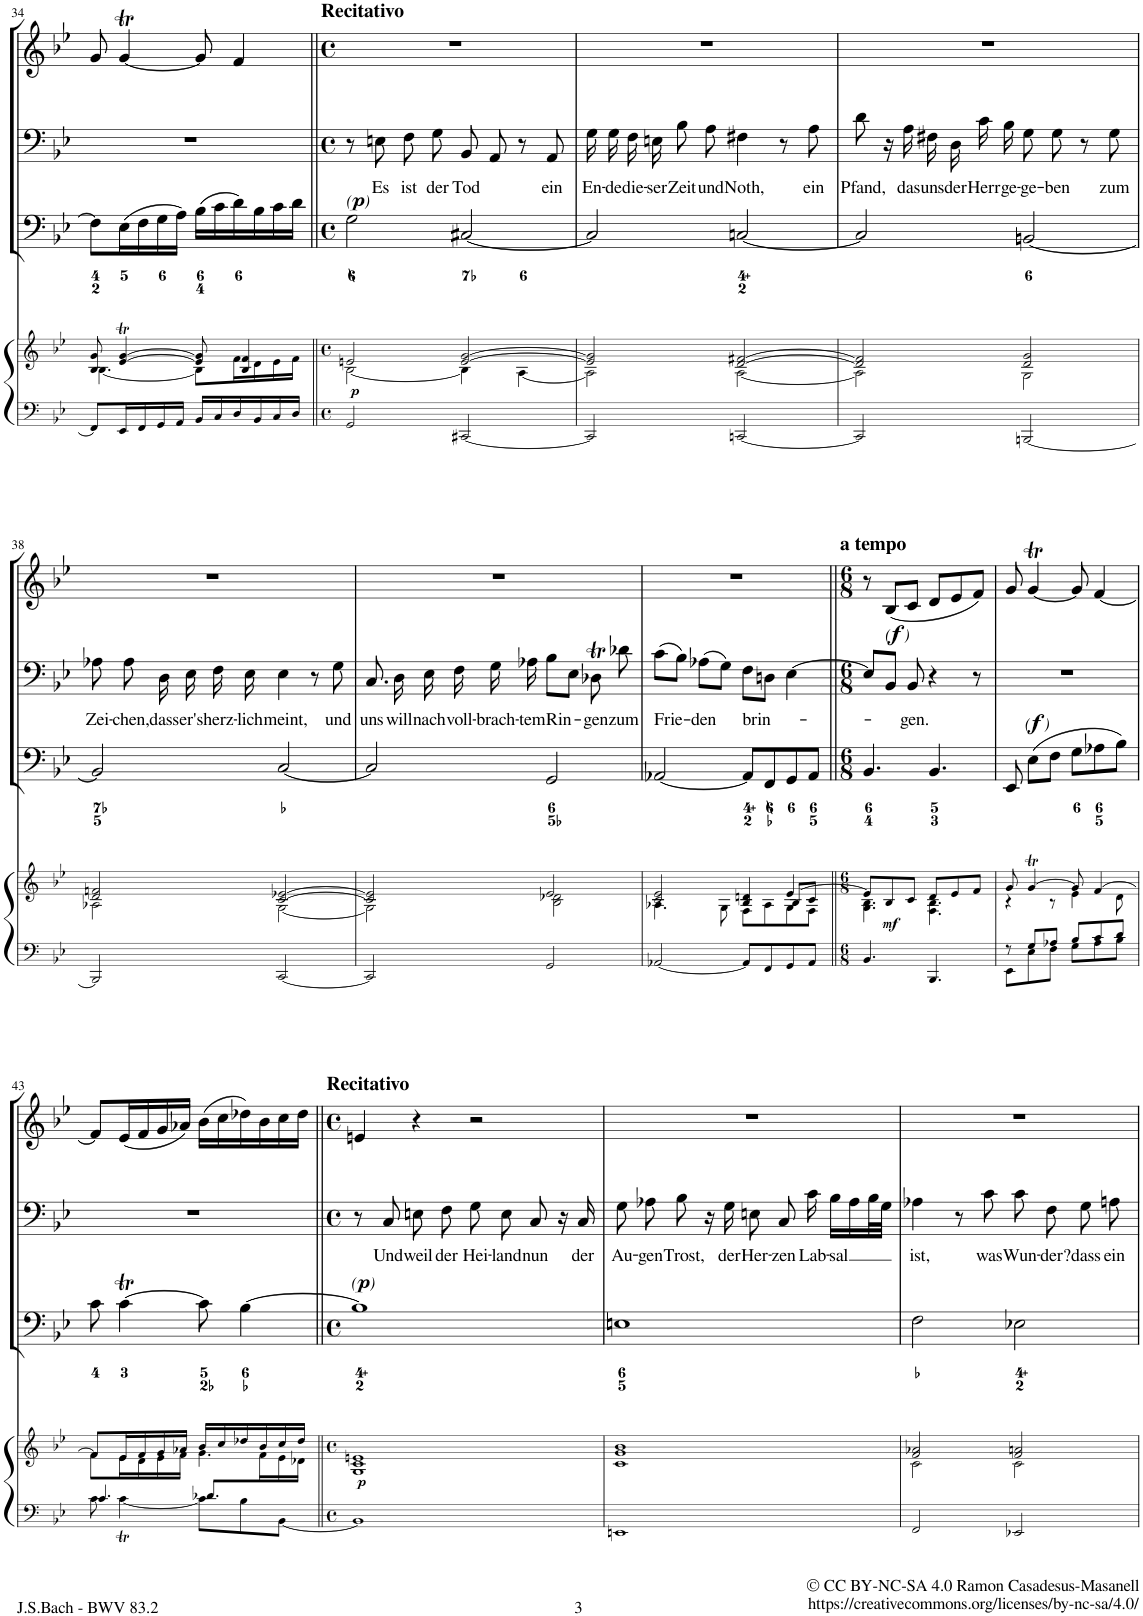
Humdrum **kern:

**kern	**kern	**dynam	**kern	**dynam	**kern	**text	**kern	**dynam
*part4	*part4	*part4	*part3	*part3	*part2	*part2	*part1	*part1
*staff5	*staff4	*staff4/5	*staff3	*staff3	*staff2	*staff2	*staff1	*staff1
*I"Piano reduction	*	*	*I"Continuo	*	*I"Basso	*	*I"Violinio I.II. e Viola.	*
*I'Pno	*	*	*	*	*	*	*	*
!!LO:PB:g=z
*clefF4	*clefG2	*	*clefF4	*	*clefF4	*	*clefG2	*
*k[b-e-]	*k[b-e-]	*	*k[b-e-]	*	*k[b-e-]	*	*k[b-e-]	*
*M6/8	*M6/8	*	*M6/8	*	*M6/8	*	*M6/8	*
=34	=34	=34	=34	=34	=34	=34	=34	=34
*	*^	*	*	*	*	*	*	*
8FF/L]	8B-/ 8g/	[4.B-\	.	8F\L]	.	2.r	.	8g/	.
16EE-/L	[4e-/T [4g/T	.	.	(16E-\L	.	.	.	[4gT/	.
16FF/	.	.	.	16F\	.	.	.	.	.
16GG/	.	.	.	16G\	.	.	.	.	.
16AA/JJ	.	.	.	16A\JJ)	.	.	.	.	.
16BB-/LL	8e-/] 8g/]	8B-\L]	.	(16B-\LL	.	.	.	8g/]	.
16C/	.	.	.	16c\	.	.	.	.	.
16D/	4B-/ 4f/	16f\L	.	16d\)	.	.	.	4f/	.
16BB-/	.	16d\	.	16B-\	.	.	.	.	.
16C/	.	16e-\	.	16c\	.	.	.	.	.
16D/JJ	.	16f\JJ	.	16d\JJ	.	.	.	.	.
=35||	=35||	=35||	=35||	=35||	=35||	=35||	=35||	=35||	=35||
*M4/4	*M4/4	*	*	*M4/4	*	*M4/4	*	*M4/4	*
*met(c)	*met(c)	*	*	*met(c)	*	*met(c)	*	*met(c)	*
!	!	!	!	!	!	!	!	!LO:TX:a:B:t=Recitativo	!
!	!	!	!LO:DY:b	!	!LO:DY:a	!	!	!	!
!	!	!	!	!	!LO:DY:n=1:a	!	!	!	!
!	!	!	!	!	!LO:DY:n=2:a	!	!	!	!
2GG/	2en/	[2B-\	p	2G\	other-dynamics p other-dynamics	8r	.	1r	.
!	!	!	!	!	!	!	!LO:LY:b	!	!
.	.	.	.	.	.	8En\	Es	.	.
!	!	!	!	!	!	!	!LO:LY:b	!	!
.	.	.	.	.	.	8F\	ist	.	.
!	!	!	!	!	!	!	!LO:LY:b	!	!
.	.	.	.	.	.	8G\	der	.	.
!	!	!	!	!	!	!	!LO:LY:b	!	!
[2CC#X/	[2e/ [2g/	4B-\]	.	[2C#X/	.	8BB-/	Tod	.	.
.	.	.	.	.	.	8AA/	.	.	.
.	.	[4A\	.	.	.	8r	.	.	.
!	!	!	!	!	!	!	!LO:LY:b	!	!
.	.	.	.	.	.	8AA/	ein	.	.
=36	=36	=36	=36	=36	=36	=36	=36	=36	=36
!	!	!	!	!	!	!	!LO:LY:b	!	!
2CC#/]	2e/] 2g/]	2A\]	.	2C#/]	.	16G\	En-	1r	.
!	!	!	!	!	!	!	!LO:LY:b	!	!
.	.	.	.	.	.	16G\	-de	.	.
!	!	!	!	!	!	!	!LO:LY:b	!	!
.	.	.	.	.	.	16F\	die-	.	.
!	!	!	!	!	!	!	!LO:LY:b	!	!
.	.	.	.	.	.	16En\	-ser	.	.
!	!	!	!	!	!	!	!LO:LY:b	!	!
.	.	.	.	.	.	8B-\	Zeit	.	.
!	!	!	!	!	!	!	!LO:LY:b	!	!
.	.	.	.	.	.	8A\	und	.	.
!	!	!	!	!	!	!	!LO:LY:b	!	!
[2CCn/	[2d/ [2f#X/	[2A\	.	[2Cn/	.	4F#X\	Noth,	.	.
.	.	.	.	.	.	8r	.	.	.
!	!	!	!	!	!	!	!LO:LY:b	!	!
.	.	.	.	.	.	8A\	ein	.	.
=37	=37	=37	=37	=37	=37	=37	=37	=37	=37
!	!	!	!	!	!	!	!LO:LY:b	!	!
2CC/]	2d/] 2f#/]	2A\]	.	2C/]	.	8d\	Pfand,	1r	.
.	.	.	.	.	.	16r	.	.	.
!	!	!	!	!	!	!	!LO:LY:b	!	!
.	.	.	.	.	.	16A\	das	.	.
!	!	!	!	!	!	!	!LO:LY:b	!	!
.	.	.	.	.	.	16F#X\	uns	.	.
!	!	!	!	!	!	!	!LO:LY:b	!	!
.	.	.	.	.	.	16D\	der	.	.
!	!	!	!	!	!	!	!LO:LY:b	!	!
.	.	.	.	.	.	16c\	Herr	.	.
!	!	!	!	!	!	!	!LO:LY:b	!	!
.	.	.	.	.	.	16B-\	ge-	.	.
!	!	!	!	!	!	!	!LO:LY:b	!	!
[2BBBn/	2d/ 2g/	2G\	.	[2BBn/	.	8G\	-ge-	.	.
!	!	!	!	!	!	!	!LO:LY:b	!	!
.	.	.	.	.	.	8G\	-ben	.	.
.	.	.	.	.	.	8r	.	.	.
!	!	!	!	!	!	!	!LO:LY:b	!	!
.	.	.	.	.	.	8G\	zum	.	.
!!LO:LB:g=z
=38	=38	=38	=38	=38	=38	=38	=38	=38	=38
!	!	!	!	!	!	!	!LO:LY:b	!	!
2BBB/]	2d/ 2fn/	2A-X\	.	2BB/]	.	8A-X\	Zei-	1r	.
!	!	!	!	!	!	!	!LO:LY:b	!	!
.	.	.	.	.	.	8A-\	-chen,	.	.
!	!	!	!	!	!	!	!LO:LY:b	!	!
.	.	.	.	.	.	16D\	dass	.	.
!	!	!	!	!	!	!	!LO:LY:b	!	!
.	.	.	.	.	.	16E-\	er's	.	.
!	!	!	!	!	!	!	!LO:LY:b	!	!
.	.	.	.	.	.	16F\	herz-	.	.
!	!	!	!	!	!	!	!LO:LY:b	!	!
.	.	.	.	.	.	16E-\	-lich	.	.
!	!	!	!	!	!	!	!LO:LY:b	!	!
[2CC/	[2c/ [2e-X/	[2G\	.	[2C/	.	4E-\	meint,	.	.
.	.	.	.	.	.	8r	.	.	.
!	!	!	!	!	!	!	!LO:LY:b	!	!
.	.	.	.	.	.	8G\	und	.	.
=39	=39	=39	=39	=39	=39	=39	=39	=39	=39
!	!	!	!	!	!	!	!LO:LY:b	!	!
2CC/]	2c/] 2e-/]	2G\]	.	2C/]	.	8.C/	uns	1r	.
!	!	!	!	!	!	!	!LO:LY:b	!	!
.	.	.	.	.	.	16D\	will	.	.
!	!	!	!	!	!	!	!LO:LY:b	!	!
.	.	.	.	.	.	16E-\	nach	.	.
!	!	!	!	!	!	!	!LO:LY:b	!	!
.	.	.	.	.	.	16F\	voll-	.	.
!	!	!	!	!	!	!	!LO:LY:b	!	!
.	.	.	.	.	.	16G\	-brach-	.	.
!	!	!	!	!	!	!	!LO:LY:b	!	!
.	.	.	.	.	.	16A-X\	-tem	.	.
!	!	!	!	!	!	!	!LO:LY:b	!	!
2GG/	2e-/	2B-\ 2d-X\	.	2GG/	.	8B-\L	Rin-	.	.
.	.	.	.	.	.	8E-\J	.	.	.
!	!	!	!	!	!	!	!LO:LY:b	!	!
.	.	.	.	.	.	8D-XT\	-gen	.	.
!	!	!	!	!	!	!	!LO:LY:b	!	!
.	.	.	.	.	.	8d-X\	zum	.	.
=40	=40	=40	=40	=40	=40	=40	=40	=40	=40
*	*	*^	*	*	*	*	*	*	*
!	!	!	!	!	!	!	!	!LO:LY:b	!	!
[2AA-X/	2c/ 2e-/	4.A-X\	2ryy	.	[2AA-X/	.	(8c\L	Frie-	1r	.
.	.	.	.	.	.	.	8B-\J)	.	.	.
!	!	!	!	!	!	!	!	!LO:LY:b	!	!
.	.	.	.	.	.	.	(8A-X\L	-den	.	.
.	.	8G\	.	.	.	.	8G\J)	.	.	.
!	!	!	!	!	!	!	!	!LO:LY:b	!	!
8AA-/L]	4B-/ 4dn/	8F\L	4ryy	.	8AA-/L]	.	8F\L	brin-	.	.
8FF/	.	8A-\	.	.	8FF/	.	8Dn\J	.	.	.
8GG/	[4e-/	8G\	8B-/L	.	8GG/	.	[4E-\	.	.	.
8AA-/J	.	8F\J	8c/J	.	8AA-/J	.	.	.	.	.
*	*v	*v	*v	*	*	*	*	*	*	*
=41||	=41||	=41||	=41||	=41||	=41||	=41||	=41||	=41||
*M6/8	*M6/8	*	*M6/8	*	*M6/8	*	*M6/8	*
*	*^	*	*	*	*	*	*	*
*	*	*^	*	*	*	*	*	*	*
!	!	!	!	!	!	!	!	!	!LO:TX:a:B:t=a tempo	!
*	*	*v	*v	*	*	*	*	*	*	*
4.BB-/	8e-/L]	4.G\ 4.B-\	.	4.BB-/	.	8E-/L]	.	8r	.
!	!	!	!LO:DY:b	!	!	!	!	!	!LO:DY:b
!	!	!	!	!	!	!	!	!	!LO:DY:n=1:b
!	!	!	!	!	!	!	!	!	!LO:DY:n=2:b
.	8B-/	.	mf	.	.	8BB-/J	.	(8B-/L	other-dynamics f other-dynamics
!	!	!	!	!	!	!	!LO:LY:b	!	!
.	8c/J	.	.	.	.	8BB-/	gen.	8c/J	.
4.BBB-/	8d/L	4.F\ 4.B-\	.	4.BB-/	.	4r	.	8d/L	.
.	8e-/	.	.	.	.	.	.	8e-/	.
.	8f/J	.	.	.	.	8r	.	8f/J)	.
=42	=42	=42	=42	=42	=42	=42	=42	=42	=42
*^	*	*	*	*	*	*	*	*	*
8r	8EE-\L	8g/	4r	.	8EE-/	.	2.r	.	8g/	.
!	!	!	!	!	!	!LO:DY:a	!	!	!	!
!	!	!	!	!	!	!LO:DY:n=1:a	!	!	!	!
!	!	!	!	!	!	!LO:DY:n=2:a	!	!	!	!
8G/L	8E-\	[4gT/	.	.	(8E-\L	other-dynamics f other-dynamics	.	.	[4gT/	.
8A-X/J	8F\J	.	8r	.	8F\J	.	.	.	.	.
8B-/L	8G\L	8g/]	4e-\	.	8G\L	.	.	.	8g/]	.
8c/	8A-\	[4f/	.	.	8A-X\	.	.	.	[4f/	.
8d/J	8B-\J	.	8d\	.	8B-\J)	.	.	.	.	.
!!LO:LB:g=z
=43	=43	=43	=43	=43	=43	=43	=43	=43	=43	=43
*	*	*	*^	*	*	*	*	*	*	*
4.c/	8c\	8f/L]	8f\L	16ryy	.	8c\	.	2.r	.	8f/L]	.
*	*	*	*v	*v	*	*	*	*	*	*	*
.	[4cT\	16e-/L	16e-\L	.	[4cT\	.	.	.	(16e-/L	.
.	.	16f/	16d\	.	.	.	.	.	16f/	.
.	.	16g/	16e-\	.	.	.	.	.	16g/	.
.	.	16a-X/JJ	16f\JJ	.	.	.	.	.	16a-X/JJ)	.
8.d-X/L	8c\L]	16b-/LL	4.g\	.	8c\]	.	.	.	(16b-\LL	.
.	.	16cc/	.	.	.	.	.	.	16cc\	.
.	8B-\	16dd-X/	.	.	[4B-\	.	.	.	16dd-X\)	.
*	*	*	*^	*	*	*	*	*	*	*
8.ryy	.	16b-/	.	16f\L	.	.	.	.	.	16b-\	.
.	[8BB-\J	16cc/	.	16e-\	.	.	.	.	.	16cc\	.
.	.	16dd-/JJ	.	16d-X\JJ	.	.	.	.	.	16dd-\JJ	.
*v	*v	*	*	*	*	*	*	*	*	*	*
*	*v	*v	*v	*	*	*	*	*	*	*
=44||	=44||	=44||	=44||	=44||	=44||	=44||	=44||	=44||
*M4/4	*M4/4	*	*M4/4	*	*M4/4	*	*M4/4	*
*met(c)	*met(c)	*	*met(c)	*	*met(c)	*	*met(c)	*
*	*^	*	*	*	*	*	*	*
*	*	*^	*	*	*	*	*	*	*
!	!	!	!	!	!	!	!	!	!LO:TX:a:B:t=Recitativo	!
!	!	!	!	!LO:DY:a=2	!	!LO:DY:a	!	!	!	!
!	!	!	!	!	!	!LO:DY:n=1:a	!	!	!	!
!	!	!	!	!	!	!LO:DY:n=2:a	!	!	!	!
*	*v	*v	*v	*	*	*	*	*	*	*
1BB-]	1G 1c 1en	p	1B-]	other-dynamics p other-dynamics	8r	.	4en/	.
!	!	!	!	!	!	!LO:LY:b	!	!
.	.	.	.	.	8C/	Und	.	.
!	!	!	!	!	!	!LO:LY:b	!	!
.	.	.	.	.	8En\	weil	4r	.
!	!	!	!	!	!	!LO:LY:b	!	!
.	.	.	.	.	8F\	der	.	.
!	!	!	!	!	!	!LO:LY:b	!	!
.	.	.	.	.	8G\	Hei-	2r	.
!	!	!	!	!	!	!LO:LY:b	!	!
.	.	.	.	.	8E\	-land	.	.
!	!	!	!	!	!	!LO:LY:b	!	!
.	.	.	.	.	8C/	nun	.	.
.	.	.	.	.	16r	.	.	.
!	!	!	!	!	!	!LO:LY:b	!	!
.	.	.	.	.	16C/	der	.	.
=45	=45	=45	=45	=45	=45	=45	=45	=45
!	!	!	!	!	!	!LO:LY:b	!	!
1EEn	1c 1g 1b-	.	1En	.	8G\	Au-	1r	.
!	!	!	!	!	!	!LO:LY:b	!	!
.	.	.	.	.	8A-X\	-gen	.	.
!	!	!	!	!	!	!LO:LY:b	!	!
.	.	.	.	.	8B-\	Trost,	.	.
.	.	.	.	.	16r	.	.	.
!	!	!	!	!	!	!LO:LY:b	!	!
.	.	.	.	.	16G\	der	.	.
!	!	!	!	!	!	!LO:LY:b	!	!
.	.	.	.	.	8En\	Her-	.	.
!	!	!	!	!	!	!LO:LY:b	!	!
.	.	.	.	.	8C/	-zen	.	.
!	!	!	!	!	!	!LO:LY:b	!	!
.	.	.	.	.	16c\	Lab-	.	.
!	!	!	!	!	!	!LO:LY:b	!	!
.	.	.	.	.	16B-\LL	-sal	.	.
.	.	.	.	.	16A-\	.	.	.
.	.	.	.	.	32B-\L	.	.	.
.	.	.	.	.	32G\JJJ	.	.	.
=46	=46	=46	=46	=46	=46	=46	=46	=46
*	*^	*	*	*	*	*	*	*
!	!	!	!	!	!	!	!LO:LY:b	!	!
2FF/	2f/ 2a-X/	2c\	.	2F\	.	4A-X\	ist,	1r	.
.	.	.	.	.	.	8r	.	.	.
!	!	!	!	!	!	!	!LO:LY:b	!	!
.	.	.	.	.	.	8c\	was	.	.
!	!	!	!	!	!	!	!LO:LY:b	!	!
2EE-X/	2f/ 2an/	2c\	.	2E-X\	.	8c\	Wun-	.	.
!	!	!	!	!	!	!	!LO:LY:b	!	!
.	.	.	.	.	.	8F\	-der?	.	.
!	!	!	!	!	!	!	!LO:LY:b	!	!
.	.	.	.	.	.	8G\	dass	.	.
!	!	!	!	!	!	!	!LO:LY:b	!	!
.	.	.	.	.	.	8An\	ein	.	.
*	*v	*v	*	*	*	*	*	*	*
=	=	=	=	=	=	=	=	=
*-	*-	*-	*-	*-	*-	*-	*-	*-
